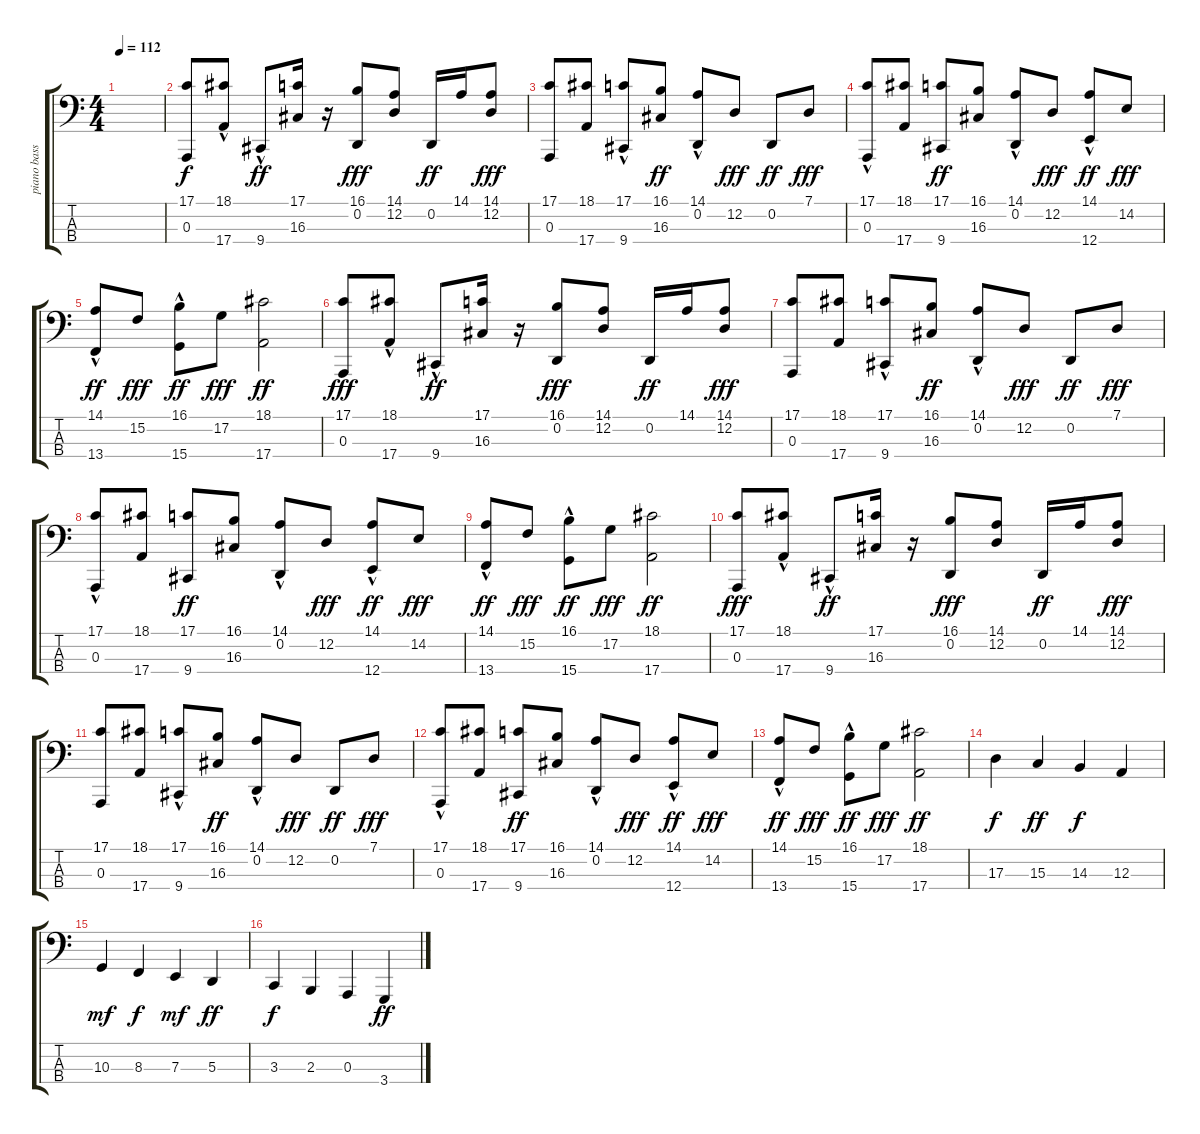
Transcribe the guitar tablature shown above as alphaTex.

\track ("piano bass" "piano bass") {instrument brightacousticpiano}
\staff {score tabs}
\tuning (G2 D2 A1 E1) {hide}
\ts (4 4)
\tempo 112
\clef f4
\ks c
|
(17.1 0.3).8 (18.1{hac} 17.4).8 9.4{hac}.8{dy ff} (17.1 16.3).16 r.16 (16.1 0.2).8{dy fff} (14.1 12.2).8 0.2.16{dy ff} 14.1.16 (14.1 12.2).8{dy fff} |
(17.1 0.3).8 (18.1 17.4).8 (17.1 9.4{hac}).8 (16.1 16.3).8{dy ff} (14.1{hac} 0.2).8 12.2.8{dy fff} 0.2.8{dy ff} 7.1.8{dy fff} |
(17.1 0.3{hac}).8 (18.1 17.4).8 (17.1 9.4).8{dy ff} (16.1 16.3).8 (14.1{hac} 0.2).8 12.2.8{dy fff} (14.1{hac} 12.4).8{dy ff} 14.2.8{dy fff} |
(14.1{hac} 13.4).8{dy ff} 15.2.8{dy fff} (16.1{hac} 15.4).8{dy ff} 17.2.8{dy fff} (18.1 17.4).2{dy ff} |
(17.1 0.3).8{dy fff} (18.1{hac} 17.4).8 9.4{hac}.8{dy ff} (17.1 16.3).16 r.16 (16.1 0.2).8{dy fff} (14.1 12.2).8 0.2.16{dy ff} 14.1.16 (14.1 12.2).8{dy fff} |
(17.1 0.3).8 (18.1 17.4).8 (17.1 9.4{hac}).8 (16.1 16.3).8{dy ff} (14.1{hac} 0.2).8 12.2.8{dy fff} 0.2.8{dy ff} 7.1.8{dy fff} |
(17.1 0.3{hac}).8 (18.1 17.4).8 (17.1 9.4).8{dy ff} (16.1 16.3).8 (14.1{hac} 0.2).8 12.2.8{dy fff} (14.1{hac} 12.4).8{dy ff} 14.2.8{dy fff} |
(14.1{hac} 13.4).8{dy ff} 15.2.8{dy fff} (16.1{hac} 15.4).8{dy ff} 17.2.8{dy fff} (18.1 17.4).2{dy ff} |
(17.1 0.3).8{dy fff} (18.1{hac} 17.4).8 9.4{hac}.8{dy ff} (17.1 16.3).16 r.16 (16.1 0.2).8{dy fff} (14.1 12.2).8 0.2.16{dy ff} 14.1.16 (14.1 12.2).8{dy fff} |
(17.1 0.3).8 (18.1 17.4).8 (17.1 9.4{hac}).8 (16.1 16.3).8{dy ff} (14.1{hac} 0.2).8 12.2.8{dy fff} 0.2.8{dy ff} 7.1.8{dy fff} |
(17.1 0.3{hac}).8 (18.1 17.4).8 (17.1 9.4).8{dy ff} (16.1 16.3).8 (14.1{hac} 0.2).8 12.2.8{dy fff} (14.1{hac} 12.4).8{dy ff} 14.2.8{dy fff} |
(14.1{hac} 13.4).8{dy ff} 15.2.8{dy fff} (16.1{hac} 15.4).8{dy ff} 17.2.8{dy fff} (18.1 17.4).2{dy ff} |
17.3.4{dy f} 15.3.4{dy ff} 14.3.4{dy f} 12.3.4 |
10.3.4{dy mf} 8.3.4{dy f} 7.3.4{dy mf} 5.3.4{dy ff} |
3.3.4{dy f} 2.3.4 0.3.4 3.4.4{dy ff}
